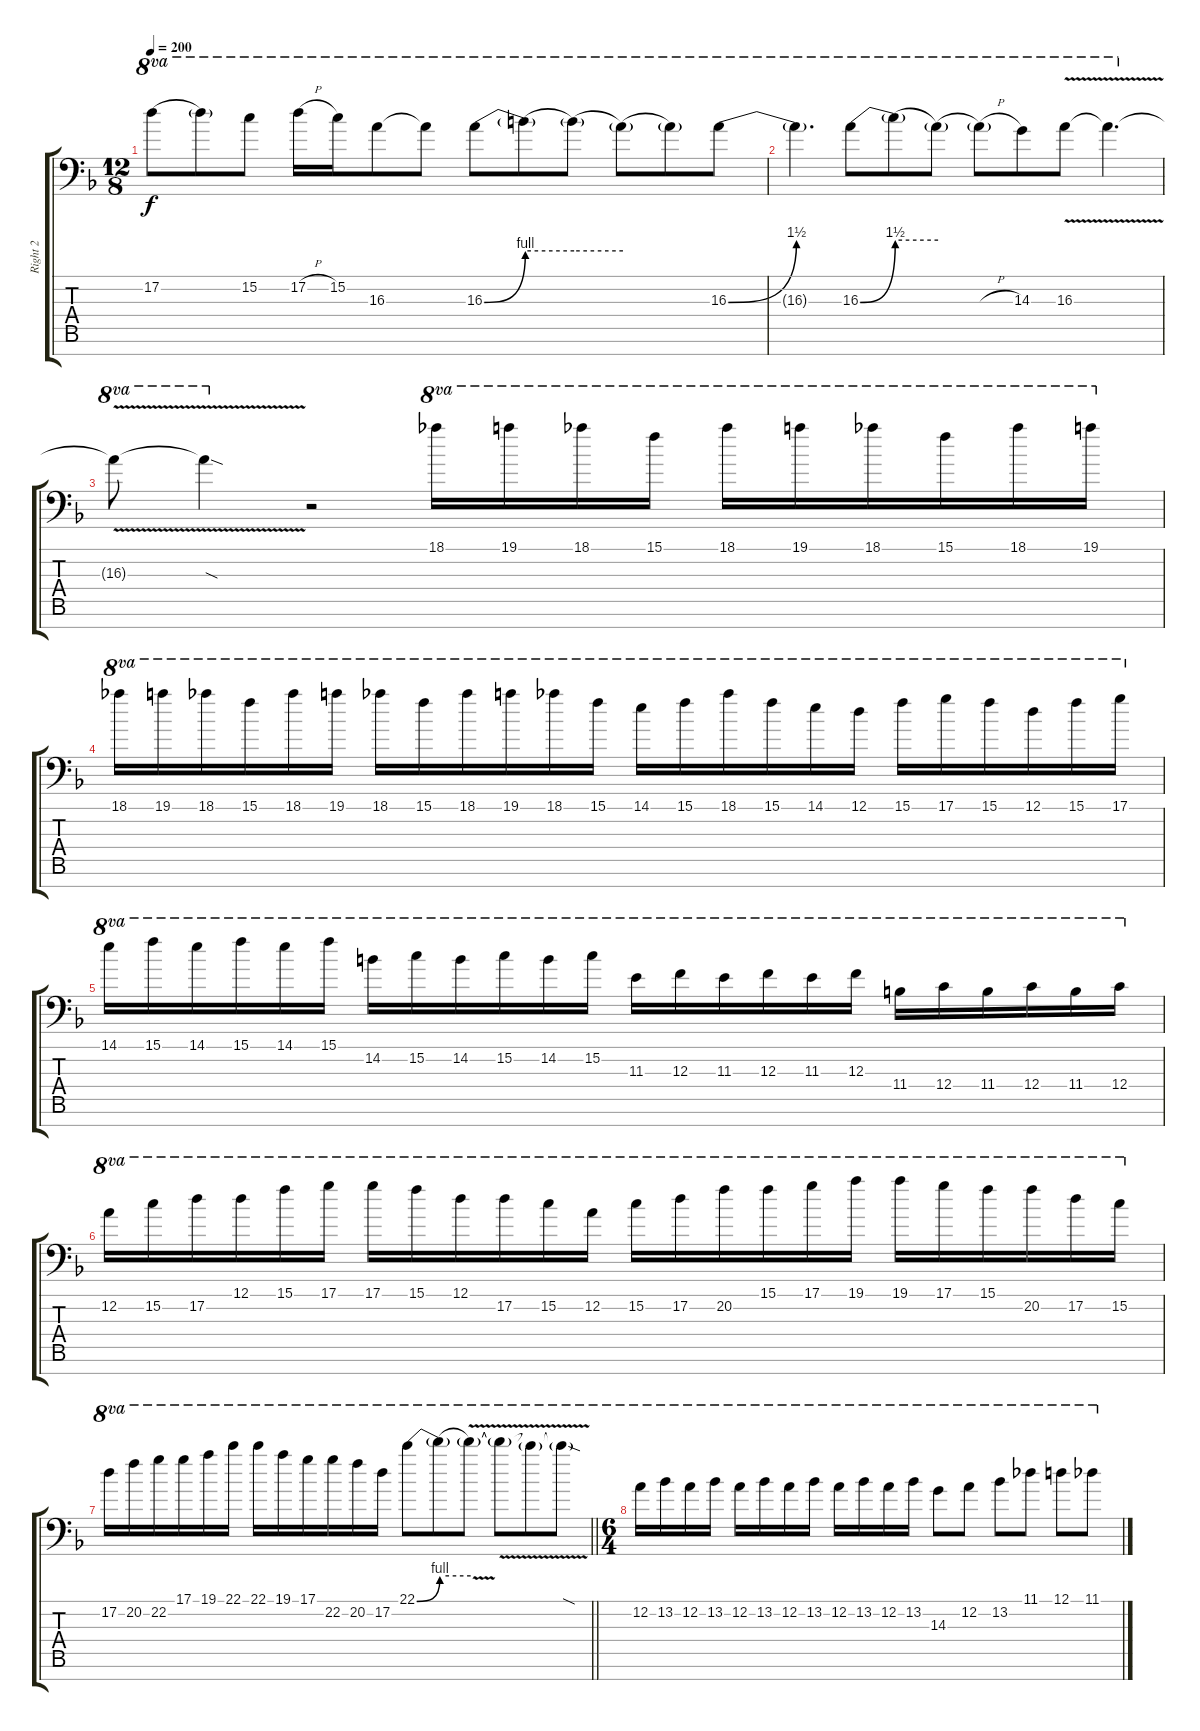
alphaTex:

\track ("Right 2" "Right 2") {instrument overdrivenguitar}
\staff {score tabs}
\tuning (D4 A3 F3 C3 G2 D2 A1) {hide}
\ts (12 8)
\tempo 200
\clef f4
\ks f
17.2{be (hold 40 0 60 0) t}.8{ot 8va dy f} 17.2{t}.8{ot 8va} 15.2.8{ot 8va} 17.2{h}.16{ot 8va} 15.2.16{ot 8va} 16.3.8{ot 8va} 16.3{t}.8{ot 8va} 16.3{be (bend 0 0 60 4)}.8{ot 8va} 16.3{be (hold 0 4 60 4) t}.8{ot 8va} 16.3{be (hold 0 4 60 4) t}.8{ot 8va} 16.3{be (hold 40 0 60 0) t}.8{ot 8va} 16.3{t}.8{ot 8va} 16.3{be (bend 0 0 60 6)}.8{ot 8va} |
16.3{be (hold 40 0 60 0) t}.4{d ot 8va} 16.3{be (bend 0 0 60 6)}.8{ot 8va} 16.3{be (hold 0 6 60 6) t}.8{ot 8va} 16.3{be (hold 40 0 60 0) t}.8{ot 8va} 16.3{h t}.8{ot 8va} 14.3.8{ot 8va} 16.3{v}.8{ot 8va} 16.3{v t}.4{d ot 8va} |
16.3{v t}.8{ot 8va} 16.3{sod t}.4{ot 8va} r.2 18.1.16{ot 8va} 19.1.16{ot 8va} 18.1.16{ot 8va} 15.1.16{ot 8va} 18.1.16{ot 8va} 19.1.16{ot 8va} 18.1.16{ot 8va} 15.1.16{ot 8va} 18.1.16{ot 8va} 19.1.16{ot 8va} |
18.1.16{ot 8va} 19.1.16{ot 8va} 18.1.16{ot 8va} 15.1.16{ot 8va} 18.1.16{ot 8va} 19.1.16{ot 8va} 18.1.16{ot 8va} 15.1.16{ot 8va} 18.1.16{ot 8va} 19.1.16{ot 8va} 18.1.16{ot 8va} 15.1.16{ot 8va} 14.1.16{ot 8va} 15.1.16{ot 8va} 18.1.16{ot 8va} 15.1.16{ot 8va} 14.1.16{ot 8va} 12.1.16{ot 8va} 15.1.16{ot 8va} 17.1.16{ot 8va} 15.1.16{ot 8va} 12.1.16{ot 8va} 15.1.16{ot 8va} 17.1.16{ot 8va} |
14.1.16{ot 8va} 15.1.16{ot 8va} 14.1.16{ot 8va} 15.1.16{ot 8va} 14.1.16{ot 8va} 15.1.16{ot 8va} 14.2.16{ot 8va} 15.2.16{ot 8va} 14.2.16{ot 8va} 15.2.16{ot 8va} 14.2.16{ot 8va} 15.2.16{ot 8va} 11.3.16{ot 8va} 12.3.16{ot 8va} 11.3.16{ot 8va} 12.3.16{ot 8va} 11.3.16{ot 8va} 12.3.16{ot 8va} 11.4.16{ot 8va} 12.4.16{ot 8va} 11.4.16{ot 8va} 12.4.16{ot 8va} 11.4.16{ot 8va} 12.4.16{ot 8va} |
12.2.16{ot 8va} 15.2.16{ot 8va} 17.2.16{ot 8va} 12.1.16{ot 8va} 15.1.16{ot 8va} 17.1.16{ot 8va} 17.1.16{ot 8va} 15.1.16{ot 8va} 12.1.16{ot 8va} 17.2.16{ot 8va} 15.2.16{ot 8va} 12.2.16{ot 8va} 15.2.16{ot 8va} 17.2.16{ot 8va} 20.2.16{ot 8va} 15.1.16{ot 8va} 17.1.16{ot 8va} 19.1.16{ot 8va} 19.1.16{ot 8va} 17.1.16{ot 8va} 15.1.16{ot 8va} 20.2.16{ot 8va} 17.2.16{ot 8va} 15.2.16{ot 8va} |
\barLineRight lightlight
17.2.16{ot 8va} 20.2.16{ot 8va} 22.2.16{ot 8va} 17.1.16{ot 8va} 19.1.16{ot 8va} 22.1.16{ot 8va} 22.1.16{ot 8va} 19.1.16{ot 8va} 17.1.16{ot 8va} 22.2.16{ot 8va} 20.2.16{ot 8va} 17.2.16{ot 8va} 22.1{be (bend 0 0 60 4)}.8{ot 8va} 22.1{be (hold 0 4 60 4) t}.8{ot 8va} 22.1{v t}.8{ot 8va} 22.1{v t}.8{ot 8va} 22.1{v t}.8{ot 8va} 22.1{sod t}.8{ot 8va} |
\ts (6 4)
12.2.16{ot 8va} 13.2.16{ot 8va} 12.2.16{ot 8va} 13.2.16{ot 8va} 12.2.16{ot 8va} 13.2.16{ot 8va} 12.2.16{ot 8va} 13.2.16{ot 8va} 12.2.16{ot 8va} 13.2.16{ot 8va} 12.2.16{ot 8va} 13.2.16{ot 8va} 14.3.8{ot 8va} 12.2.8{ot 8va} 13.2.8{ot 8va} 11.1.8{ot 8va} 12.1.8{ot 8va} 11.1.8{ot 8va}
